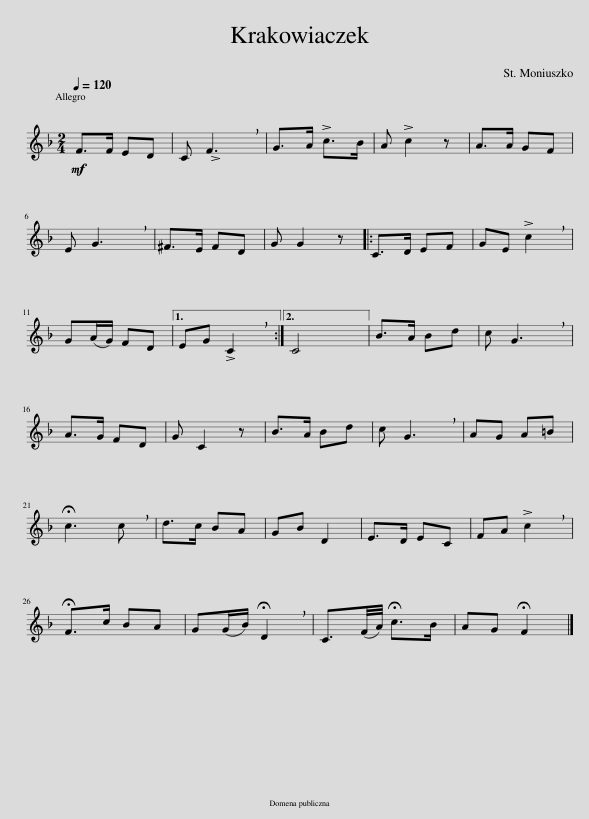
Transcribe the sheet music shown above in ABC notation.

X:1
L:1/8
Q:1/4=120
M:2/4
I:linebreak $
K:F
V:1 treble
V:1
!mf! F>F ED | C !>!!breath!F3 | G>A !>!c>B | A !>!c2 z | A>A GF |$ %5
 E !breath!G3 | ^F>E FD | G G2 z |: C>D EF | GE !>!!breath!c2 |$ %10
 G(A/G/) FD |1 EG !>!!breath!C2 :|2 C4 || B>A Bd | c !breath!G3 |$ %15
 A>G FD | G C2 z | B>A Bd | c !breath!G3 | AG A=B |$ %20
 !fermata!c3 !breath!c | d>c BA | GB D2 | E>D EC | FA !>!!breath!c2 |$ %25
 !fermata!F>c BA | G(G/B/) !breath!!fermata!D2 | C3/2(F/4A/4) !fermata!c>B | AG !fermata!F2 |] %29
